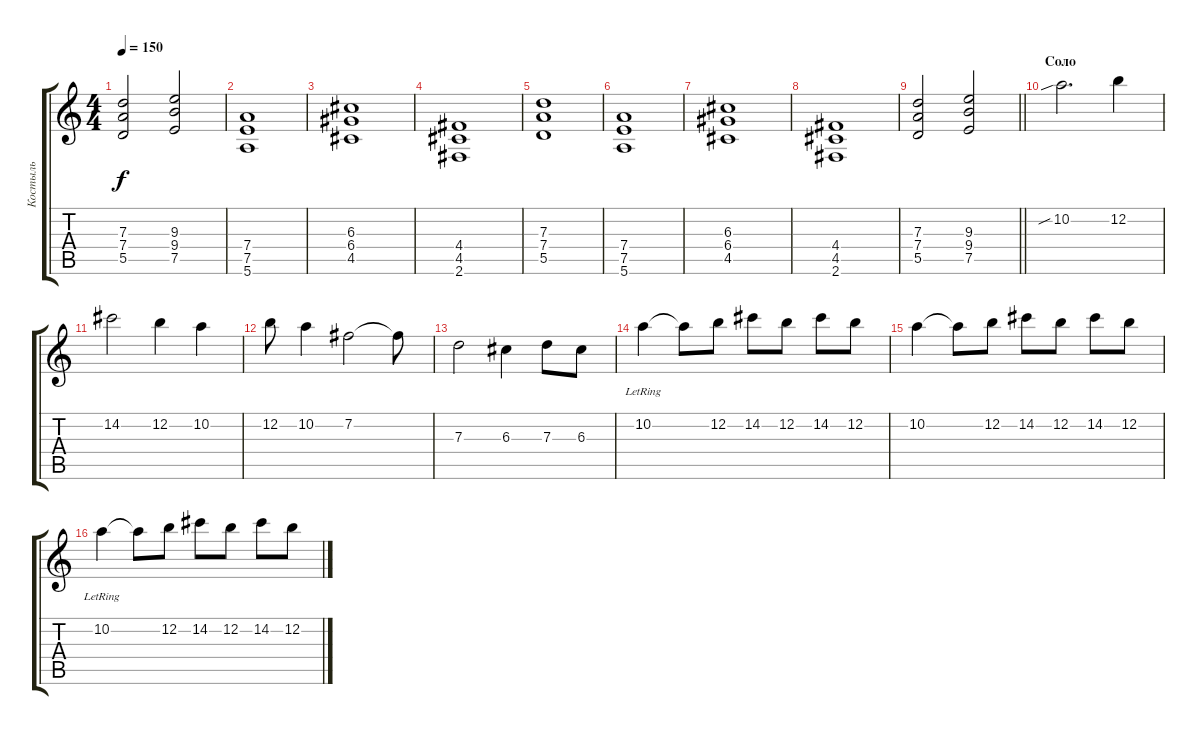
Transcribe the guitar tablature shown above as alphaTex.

\track ("Костыль" "Костыль") {instrument distortionguitar}
\staff {score tabs}
\tuning (E4 B3 G3 D3 A2 E2) {hide}
\ts (4 4)
\tempo 150
\clef g2
\ks c
(7.3 7.4 5.5).2{dy f} (9.3 9.4 7.5).2 |
(7.4 7.5 5.6).1 |
(6.3 6.4 4.5).1 |
(4.4 4.5 2.6).1 |
(7.3 7.4 5.5).1 |
(7.4 7.5 5.6).1 |
(6.3 6.4 4.5).1 |
(4.4 4.5 2.6).1 |
\barLineRight lightlight
(7.3 7.4 5.5).2 (9.3 9.4 7.5).2 |
\section ("" "Соло")
10.2{sib}.2{d} 12.2.4 |
14.2.2 12.2.4 10.2.4 |
12.2.8 10.2.4 7.2.2 7.2{t}.8 |
7.3.2 6.3.4 7.3.8 6.3.8 |
10.2{lr}.4 10.2{t}.8 12.2.8 14.2.8 12.2.8 14.2.8 12.2.8 |
10.2.4 10.2{t}.8 12.2.8 14.2.8 12.2.8 14.2.8 12.2.8 |
10.2{lr}.4 10.2{t}.8 12.2.8 14.2.8 12.2.8 14.2.8 12.2.8
